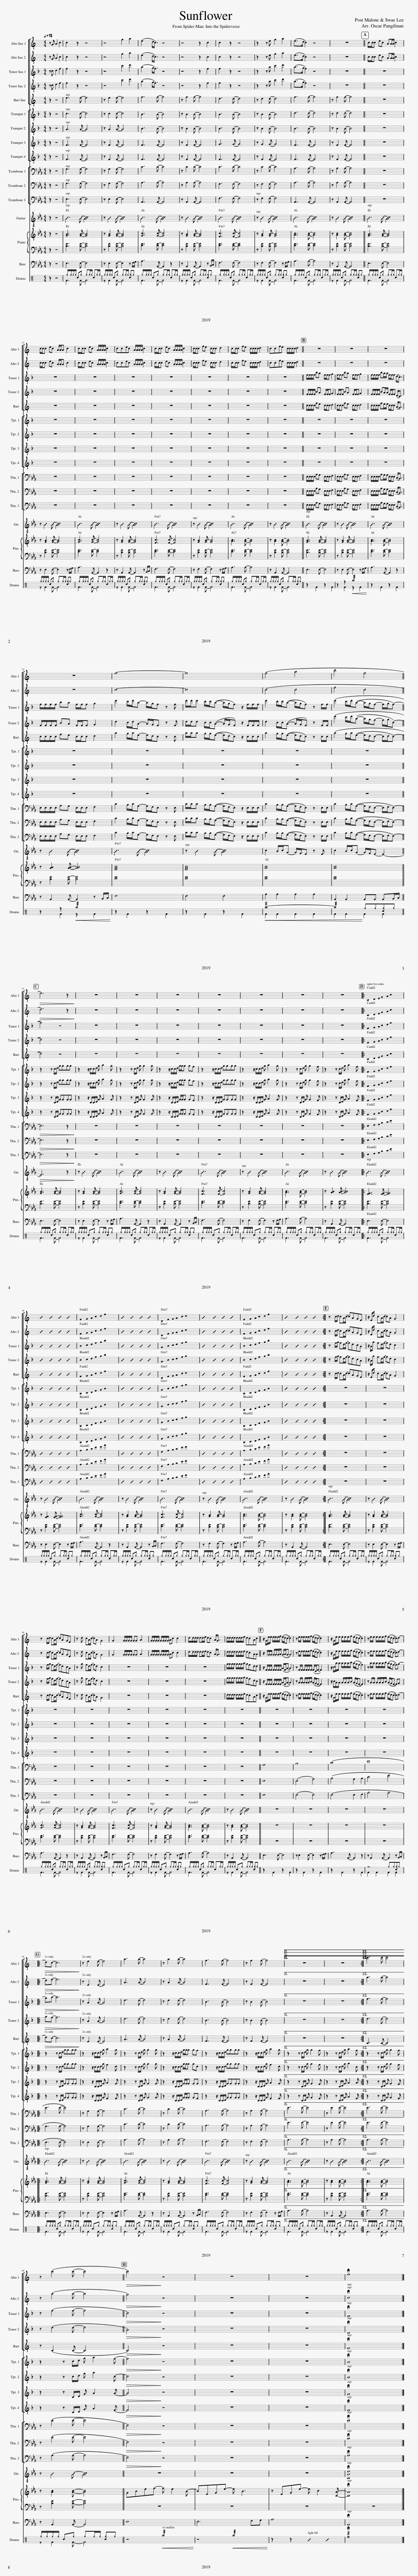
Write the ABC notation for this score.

X:1
%%score 1 2 3 4 [ 5 6 7 8 9 ] [ 10 11 12 13 ] [ 14 15 16 ] 17 { 18 | 19 } 20 21 ( 22 23 ) 24
L:1/8
Q:1/4=92
M:4/4
I:linebreak $
K:Eb
U:s=!stemless!
V:1 treble
V:2 treble
V:3 treble transpose=-2
V:4 treble transpose=-2
V:5 treble transpose=-9
V:6 treble transpose=-9
V:7 treble transpose=-14
V:8 treble transpose=-14
V:9 treble transpose=-21
V:10 treble transpose=-2
V:11 treble transpose=-2
V:12 treble transpose=-2
V:13 treble transpose=-2
V:14 bass
V:15 bass
V:16 bass
V:17 treble-8
V:18 treble
V:19 bass
V:20 treble
V:21 bass transpose=-12
V:22 perc
K:none
V:23 perc
K:none
V:24 treble
V:1
 z B c2 e2 | e2 z2 z4 | z4 b2 c'2 | (g2 f/ e3/2) z4 | z4 z2 e2 | %5
 e2 z2 z4 | z2 z g b2 c'2 | (g3/2 f/ e2) z4 | z8 || e/ e/ e g e c c/ c/ e2 |$ %10
 e/ e/ e g e c/ c/ c e2 | e/ e/ e g e c/ c/ c/ c/ e2 | e e g e c/ c/ c/ c/ e2 | e/ e/ e g e c/ c/ c/ c/ e2 | e/ e/ e a g e/ e/ e f2 | %15
 e/ e/ e a g e/ e/ e/ e/ f2 | e e a g e/ e/ e/ e/ z2 || z8 | z8 | z8 |$ %20
 z8 | A8- | A8 | (A4 c4 | e4 A4 ||$ %25
!>(! G6) z2!>)! | z8 | z8 | z8 | z8 | %30
 z8 | z8 | z8 |: sE sF sG sB sc se x2 |$ sC2 sC2 sC2 sC2 | %35
 sA sB sc se sf sa x2 | sC2 sC2 sC2 sC2 | sF sA sB sc se sf x2 | sC2 sC2 sC2 sC2 | sA sB sc se sf sa x2 | %40
 sC2 sC2 sC2 sC2 :| z e/ f/ e c/ e/- e c B G | z/ G/ f e c/ e/- e c B2 |$ z e/ f/ e c/ e/- e c B G | z f e c/ e/- e c B2 | %45
 B2 B/ B/ B/ B/ B B c2 | B/ B/ B/ B/ B/ B/ B/ B/ c e e2 | f/ f/ f/ f/ f f/ g/ f e c/ B3/2 | f/ f/ f/ f/ f/ f/ f/ g/ f e c e || z/ B/ g/ g/ g/ g/ g/ a/ (g/ f/ e- e2) | %50
 z g/ g/ g/ g/ g/ a/ (g/ f/ e- e2) | z/ B/ g/ g/ g/ g/ g/ a/ (g/ f/ e- e2) | z g/ g/ g/ g/ g/ a/ (g/ f/ e- e) f- |:$ f e- e4 z2 | z G2 G- G4 | %55
 c3 c- c4 | z c2 c- c4 | A3 A- A4 | z A2 A- A4 |1 z8 | %60
 z8 :|2 e3 e- e4 ||$ z (e2 e- e4 ||!>(! e4)!>)! z4 | z8 | %65
 z8 | !fermata!A8 |] %67
V:2
 z B c2 e2 | e2 z2 z4 | z4 b2 c'2 | (g2 f/ e3/2) z4 | z4 z2 e2 | %5
 e2 z2 z4 | z2 z g b2 c'2 | (g3/2 f/ e2) z4 | z8 || e/ e/ e g e c c/ c/ e2 |$ %10
 e/ e/ e g e c/ c/ c e2 | e/ e/ e g e c/ c/ c/ c/ e2 | e e g e c/ c/ c/ c/ e2 | e/ e/ e g e c/ c/ c/ c/ e2 | e/ e/ e a g e/ e/ e f2 | %15
 e/ e/ e a g e/ e/ e/ e/ f2 | e e a g e/ e/ e/ e/ z2 || z8 | z8 | z8 |$ %20
 z8 | E8- | E8 | (E4 E4 | A4 E4 ||$ %25
!>(! E6) z2!>)! | z8 | z8 | z8 | z8 | %30
 z8 | z8 | z8 |: sE sF sG sB sc se x2 |$ sC2 sC2 sC2 sC2 | %35
 sA sB sc se sf sa x2 | sC2 sC2 sC2 sC2 | sF sA sB sc se sf x2 | sC2 sC2 sC2 sC2 | sA sB sc se sf sa x2 | %40
 sC2 sC2 sC2 sC2 :| z e/ f/ e c/ e/- e c B G | z/ G/ f e c/ e/- e c B2 |$ z e/ f/ e c/ e/- e c B G | z f e c/ e/- e c B2 | %45
 B2 B/ B/ B/ B/ B B c2 | B/ B/ B/ B/ B/ B/ B/ B/ c e e2 | f/ f/ f/ f/ f f/ g/ f e c/ B3/2 | f/ f/ f/ f/ f/ f/ f/ g/ f e c e || z/ B/ g/ g/ g/ g/ g/ a/ (g/ f/ e- e2) | %50
 z g/ g/ g/ g/ g/ a/ (g/ f/ e- e2) | z/ B/ g/ g/ g/ g/ g/ a/ (g/ f/ e- e2) | z g/ g/ g/ g/ g/ a/ (g/ f/ e- e) f- |:$ f e- e4 z2 | z G2 G- G4 | %55
 c3 c- c4 | z c2 c- c4 | A3 A- A4 | z A2 A- A4 |1 z8 | %60
 z8 :|2 e3 e- e4 ||$ z (e2 e- e4 ||!>(! e4)!>)! z4 | z8 | %65
 z8 | !fermata!A8 |] %67
V:3
[K:F] z2 z4 | F3 F- F4 | z F2 F- F4 | F3 F- F4 | z F2 F- F4 | %5
 F3 F- F4 | z F2 F- F4 | F3 F- F4 | z F2 F- F4 || A3 A- A4 |$ %10
 z A2 A- A4 | B3 B- B4 | z B2 B- B4 | B3 B- B4 | z B2 B- B4 | %15
 F3 F- F4 | z F2 F- F4 || A3 A- A4 | z A2 A- A4 | B3 B- B4 |$ %20
 z B2 B- B4 | B8- | B8 | (B4 d4 | f4 B4 ||$ %25
!>(! A6) z2!>)! | z8 | z8 | z8 | z8 | %30
 z8 | z8 | z8 |: sF sG sA sc sd sf x2 |$ sD2 sD2 sD2 sD2 | %35
 sB sc sd sf sg sb x2 | sD2 sD2 sD2 sD2 | sG sB sc sd sf sg x2 | sD2 sD2 sD2 sD2 | sB sc sd sf sg sb x2 | %40
 sD2 sD2 sD2 sD2 :| z8 | z8 |$ z8 | z8 | %45
 z8 | z8 | z8 | z8 || F,8 | %50
 (F,4 A,4) | (B,4 A,2 B,2 | D4 F4 |:$!>(! A6) z2!>)! | z A2 A- A4 | %55
 d3 d- d4 | z d2 d- d4 | B3 B- B4 | z B2 B- B4 |1 z8 | %60
 z8 :|2 f3 f- f4 ||$ z (f2 f- f4 ||!>(! f4)!>)! z4 | z8 | %65
 z8 | !fermata!B8 |] %67
V:4
[K:F] z2 z4 | F3 F- F4 | z F2 F- F4 | F3 F- F4 | z F2 F- F4 | %5
 F3 F- F4 | z F2 F- F4 | F3 F- F4 | z F2 F- F4 || F3 F- F4 |$ %10
 z F2 F- F4 | F3 F- F4 | z F2 F- F4 | F3 F- F4 | z F2 F- F4 | %15
 D3 D- D4 | z D2 D- D4 || F3 F- F4 | z F2 F- F4 | F3 F- F4 |$ %20
 z F2 F- F4 | F8- | F8 | (F4 F4 | B4 F4 ||$ %25
!>(! F6) z2!>)! | z8 | z8 | z8 | z8 | %30
 z8 | z8 | z8 |: sF sG sA sc sd sf x2 |$ sD2 sD2 sD2 sD2 | %35
 sB sc sd sf sg sb x2 | sD2 sD2 sD2 sD2 | sG sB sc sd sf sg x2 | sD2 sD2 sD2 sD2 | sB sc sd sf sg sb x2 | %40
 sD2 sD2 sD2 sD2 :| z8 | z8 |$ z8 | z8 | %45
 z8 | z8 | z8 | z8 || F,8 | %50
 (F,4 F,4) | (F,4 F,2 G,2 | B,4 B,4 |:$!>(! F6) z2!>)! | z A2 A- A4 | %55
 d3 d- d4 | z d2 d- d4 | B3 B- B4 | z B2 B- B4 |1 z8 | %60
 z8 :|2 d3 d- d4 ||$ z (f2 f- f4 ||!>(! c4)!>)! z4 | z8 | %65
 z8 | !fermata!G8 |] %67
V:5
[K:C] z G A2 c2 | c2 z2 z4 | z4 g2 a2 | (e2 d<c) z4 | z4 z2 c2 | %5
 c2 z2 z4 | z2 z e g2 a2 | (e>d c2) z4 | z8 || c/c/c ec AA/A/ c2 |$ %10
 c/c/c ec A/A/A c2 | c/c/c ec A/A/A/A/ c2 | ccec A/A/A/A/ c2 | c/c/c ec A/A/A/A/ c2 | c/c/c fe c/c/c d2 | %15
 c/c/c fe c/c/c/c/ d2 | ccfe c/c/c/c/ d2 || z8 | z8 | z8 |$ %20
 z8 | f8- | f8 | (f4 a4 | c'4 f4 ||$ %25
!>(! e6) z2!>)! | z8 | z8 | z8 | z8 | %30
 z8 | z8 | z8 |: sC sD sE sG sA sc x2 |$ sA2 sA2 sA2 sA2 | %35
 sF sG sA sc sd sf x2 | sA2 sA2 sA2 sA2 | sD sF sG sA sc sd x2 | sA2 sA2 sA2 sA2 | sF sG sA sc sd sf x2 | %40
 sA2 sA2 sA2 sA2 :| z c/d/ cA/c/- cAGE | z/ E/d cA/c/- cA G2 |$ z c/d/ cA/c/- cAGE | z d cA/c/- cA G2 | %45
 G2 G/G/G/G/ GG A2 | G/G/G/G/ G/G/G/G/ Ac c2 | d/d/d/d/ dd/e/ dc A<G | d/d/d/d/ d/d/d/e/ dcAc || z/ G/e/e/ e/e/e/f/ (e/d/c- c2) | %50
 z e/e/ e/e/e/f/ (e/d/c- c2) | z/ G/e/e/ e/e/e/f/ (e/d/c- c2) | z e/e/ e/e/e/f/ (e/d/c- c)d- |:$!>(! dc- c6!>)! | z e2 e- e4 | %55
 a3 a- a4 | z a2 a- a4 | f3 f- f4 | z f2 f- f4 |1 z8 | %60
 z8 :|2 c'3 c'- c'4 ||$ z (c'2 c'- c'4 ||!>(! c'4)!>)! z4 | z8 | %65
 z8 | !fermata!f8 |] %67
V:6
[K:C] z G A2 c2 | c2 z2 z4 | z4 g2 a2 | (e2 d<c) z4 | z4 z2 c2 | %5
 c2 z2 z4 | z2 z e g2 a2 | (e>d c2) z4 | z8 || c/c/c ec AA/A/ c2 |$ %10
 c/c/c ec A/A/A c2 | c/c/c ec A/A/A/A/ c2 | ccec A/A/A/A/ c2 | c/c/c ec A/A/A/A/ c2 | c/c/c fe c/c/c d2 | %15
 c/c/c fe c/c/c/c/ d2 | ccfe c/c/c/c/ d2 || z8 | z8 | z8 |$ %20
 z8 | c8- | c8 | (c4 c4 | f4 c4 ||$ %25
!>(! d6) z2!>)! | z8 | z8 | z8 | z8 | %30
 z8 | z8 | z8 |: sC sD sE sG sA sc x2 |$ sA,2 sA,2 sA,2 sA,2 | %35
 sF sG sA sc sd sf x2 | sA,2 sA,2 sA,2 sA,2 | sD sF sG sA sc sd x2 | sA,2 sA,2 sA,2 sA,2 | sF sG sA sc sd sf x2 | %40
 sA,2 sA,2 sA,2 sA,2 :| z c/d/ cA/c/- cAGE | z/ E/d cA/c/- cA G2 |$ z c/d/ cA/c/- cAGE | z d cA/c/- cA G2 | %45
 G2 G/G/G/G/ GG A2 | G/G/G/G/ G/G/G/G/ Ac c2 | d/d/d/d/ dd/e/ dc A<G | d/d/d/d/ d/d/d/e/ dcAA ||z/x/G/G/ G/G/G/A/ (G/A/G- G2) | %50
 z e/e/ e/e/e/f/ (e/d/c- c2) | z/ G/e/e/ e/e/e/f/ (e/d/c- c2) | z e/e/ e/e/e/f/ (e/d/c- c)d- |:$!>(! de- e6!>)! | z E2 E- E4 | %55
 A3 A- A4 | z A2 A- A4 | F3 F- F4 | z F2 F- F4 |1 z8 | %60
 z8 :|2 a3 a- a4 ||$ z (a2 a- a4 ||!>(! g4)!>)! z4 | z8 | %65
 z8 | !fermata!c8 |] %67
V:7
[K:F] z c d2 f2 | f2 z2 z4 | z4 c'2 d'2 | (a2 g<f) z4 | z4 z2 f2 | %5
 f2 z2 z4 | z2 z a c'2 d'2 | (a>g f2) z4 | z8 || z8 |$ %10
 z8 | z8 | z8 | z8 | z8 | %15
 z8 | z8 || f/f/f/f/ ba f/f/f g2 | f/f/f ba f/f/f g2 | f/f/f/f/ ba/a/ f/f/f (d<c) |$ %20
 f/f/f/f/ ba f/f/f g2 | d'2 c'/d'/a- a/g/f z f | d'/d'/d' c'/c'/(a- a/g/f) z/ f/f/f/ | d'2 c'/c'/(a- a/g/f) z f/f/ | (d'2 c'/d'/(a- a/g/f- f/g/f-) ||$ %25
 f4) z4 | z8 | z8 | z8 | z8 | %30
 z8 | z8 | z8 |: sF sG sA sc sd sf x2 |$ sD2 sD2 sD2 sD2 | %35
 sB sc sd sf sg sb x2 | sD2 sD2 sD2 sD2 | sG sB sc sd sf sg x2 | sD2 sD2 sD2 sD2 | sB sc sd sf sg sb x2 | %40
 sD2 sD2 sD2 sD2 :| z f/g/ fd/f/- fdcA | z/ A/g fd/f/- fd c2 |$ z f/g/ fd/f/- fdcA | z g fd/f/- fd c2 | %45
 z8 | z8 | z8 | g/g/g/g/ g/g/g/a/ gfdd || z/ F/F/F/ F/F/F/F/ (A/F/A- A2) | %50
 z F/F/ F/F/F/F/ (F/D/F- F2) | z/ c/a/a/ a/a/a/b/ (a/g/f- f2) | z a/a/ a/a/a/b/ (a/g/f- f)g- |:$!>(! ga- a6!>)! | z A2 A- A4 | %55
 d3 d- d4 | z d2 d- d4 | B3 B- B4 | z B2 B- B4 |1 z8 | %60
 z8 :|2 f3 f- f4 ||$ z (f2 f- f4 ||!>(! c4)!>)! z4 | z8 | %65
 z8 | !fermata!F8 |] %67
V:8
[K:F] z c d2 f2 | f2 z2 z4 | z4 c'2 d'2 | (a2 g<f) z4 | z4 z2 f2 | %5
 f2 z2 z4 | z2 z a c'2 d'2 | (a>g f2) z4 | z8 || z8 |$ %10
 z8 | z8 | z8 | z8 | z8 | %15
 z8 | z8 || F/F/F/F/ BA F/F/F G2 | F/F/F BA F/F/F G2 | F/F/F/F/ BA/A/ F/F/F (D<C) |$ %20
 F/F/F/F/ BA F/F/F G2 | d2 c/d/A- A/G/F z F | d/d/d c/c/(A- A/G/F) z/ F/F/F/ | d2 c/c/(A- A/G/F) z F/F/ | (d'2 c'/d'/(a- a/g/f- f/g/c-) ||$ %25
 c4) z4 | z8 | z8 | z8 | z8 | %30
 z8 | z8 | z8 |: sF sG sA sc sd sf x2 |$ sD2 sD2 sD2 sD2 | %35
 sB sc sd sf sg sb x2 | sD2 sD2 sD2 sD2 | sG sB sc sd sf sg x2 | sD2 sD2 sD2 sD2 | sB sc sd sf sg sb x2 | %40
 sD2 sD2 sD2 sD2 :| z f/g/ fd/f/- fdcA | z/ A/g fd/f/- fd c2 |$ z f/g/ fd/f/- fdcA | z g fd/f/- fd c2 | %45
 z8 | z8 | z8 | g/g/g/g/ g/g/g/a/ gfdc || z/ F/F/F/ F/F/F/F/ (A/F/A- A2) | %50
 z A/A/ A/A/A/B/ (A/G/F- F2) | z/ c/A/A/ A/A/A/B/ (A/G/F- F2) | z A/A/ A/A/A/B/ (A/G/F- F)G |:$!>(! gf- f6!>)! | z A2 A- A4 | %55
 d3 d- d4 | z d2 d- d4 | B3 B- B4 | z B2 B- B4 |1 z8 | %60
 z8 :|2 d3 d- d4 ||$ z (d2 d- d4 ||!>(! A4)!>)! z4 | z8 | %65
 z8 | !fermata!D8 |] %67
V:9
[K:C] z2 z4 | e3 e- e4 | z e2 e- e4 | f3 f- f4 | z f2 f- f4 | %5
 d3 d- d4 | z d2 d- d4 | f3 f- f4 | z f2 f- f4 || z8 |$ %10
 z8 | z8 | z8 | z8 | z8 | %15
 z8 | z8 || c/c/c/c/ fe c/c/c d2 | c/c/c fe c/c/c d2 | c/c/c/c/ fe/e/ c/c/c (A<G) |$ %20
 c/c/c/c/ fe c/c/c d2 | a2 g/a/e- e/d/c z c | a/a/a g/g/(e- e/d/c) z/ c/c/c/ | a2 g/g/(e- e/d/c) z c/c/ | (a2 g/a/(e- e/d/c- c/d/c-) ||$ %25
 c4) z4 | z8 | z8 | z8 | z8 | %30
 z8 | z8 | z8 |: sC sD sE sG sA sc x2 |$ sA,2 sA,2 sA,2 sA,2 | %35
 sF sG sA sc sd sf x2 | sA,2 sA,2 sA,2 sA,2 | sD sF sG sA sc sd x2 | sA,2 sA,2 sA,2 sA,2 | sF sG sA sc sd sf x2 | %40
 sA,2 sA,2 sA,2 sA,2 :| z c/d/ cA/c/- cAGE | z/ E/d cA/c/- cA G2 |$ z c/d/ cA/c/- cAGE | z d cA/c/- cA G2 | %45
 z8 | z8 | z8 | d/d/d/d/ d/d/d/e/ dcAc || z/ G/e/e/ e/e/e/f/ (e/d/c- c2) | %50
 z e/e/ e/e/e/f/ (e/d/c- c2) | z/ G/e/e/ e/e/e/f/ (e/d/c- c2) | z e/e/ e/e/e/f/ (e/d/c- c)d- |:$!>(! dc- c6!>)! | z E2 E- E4 | %55
 A3 A- A4 | z A2 A- A4 | F3 F- F4 | z F2 F- F4 |1 z8 | %60
 z8 :|2 C3 C- C4 ||$ z (C2 C- C4 ||!>(! C4)!>)! z4 | z8 | %65
 z8 | !fermata!F8 |] %67
V:10
[K:F] z2 z4 | c3 c- c4 | z c2 c- c4 | B3 B- B4 | z B2 B- B4 | %5
 B3 B- B4 | z B2 B- B4 | d3 d- d4 | z d2 d- d4 || z8 |$ %10
 z8 | z8 | z8 | z8 | z8 | %15
 z8 | z8 || z8 | z8 | z8 |$ %20
 z8 | z8 | z8 | z8 | z8 ||$ %25
 z2 z c/d/ gggg | z2 z/ c/c/d/ g a2 g | z2 z c/d/ g g2 g | z2 z/ c/c/d/ g/g/g gf | z2 z/ c/c/d/ gggg | %30
 z2 z/ c/c/d/ g a2 g | z2 z c/d/ g g2 f | z2 z c/d/ g a2 f |: sF sG sA sc sd sf x2 |$ sD2 sD2 sD2 sD2 | %35
 sB, sC sD sF sG sB x2 | sD2 sD2 sD2 sD2 | sG sB sc sd sf sg x2 | sD2 sD2 sD2 sD2 | sB, sC sD sF sG sB x2 | %40
 sD2 sD2 sD2 sD2 :| z8 | z8 |$ z8 | z8 | %45
 z8 | z8 | z8 | z8 || z8 | %50
 z8 | z8 | z8 |:$ z2 z c/d/ gggg | z2 z/ c/c/d/ g a2 g | %55
 z2 z c/d/ g g2 g | z2 z/ c/c/d/ g/g/g gf | z2 z/ c/c/d/ gggg | z2 z/ c/c/d/ g a2 g |1 z2 z c/d/ g g2 f | %60
 z2 z c/d/ g a2 f :|2 z2 z c/d/ g g2 f ||$ z2 z c/d/ g a2 f- ||!>(! f4!>)! z4 | z8 | %65
 z8 | !fermata!B8 |] %67
V:11
[K:F] z2 z4 | A3 A- A4 | z A2 A- A4 | B3 B- B4 | z B2 B- B4 | %5
 B3 B- B4 | z B2 B- B4 | B3 B- B4 | z B2 B- B4 || z8 |$ %10
 z8 | z8 | z8 | z8 | z8 | %15
 z8 | z8 || z8 | z8 | z8 |$ %20
 z8 | z8 | z8 | z8 | z8 ||$ %25
 z2 z c/d/ gggg | z2 z/ c/c/d/ g a2 g | z2 z c/d/ g g2 g | z2 z/ c/c/d/ g/g/g gf | z2 z/ c/c/d/ gggg | %30
 z2 z/ c/c/d/ g a2 g | z2 z c/d/ g g2 f | z2 z c/d/ g a2 f |: sF sG sA sc sd sf x2 |$ sD2 sD2 sD2 sD2 | %35
 sB, sC sD sF sG sB x2 | sD2 sD2 sD2 sD2 | sG sB sc sd sf sg x2 | sD2 sD2 sD2 sD2 | sB, sC sD sF sG sB x2 | %40
 sD2 sD2 sD2 sD2 :| z8 | z8 |$ z8 | z8 | %45
 z8 | z8 | z8 | z8 || z8 | %50
 z8 | z8 | z8 |:$ z2 z c/d/ gggg | z2 z/ c/c/d/ g f2 d | %55
 z2 z c/d/ g g2 g | z2 z/ c/c/d/ g/g/g gd | z2 z/ c/c/d/ gggg | z2 z/ c/c/d/ g f2 d |1 z2 z c/d/ g g2 f | %60
 z2 z c/d/ g a2 c :|2 z2 z c/d/ g g2 f ||$ z2 z c/d/ g a2 c- ||!>(! c4!>)! z4 | z8 | %65
 z8 | !fermata!B8 |] %67
V:12
[K:F] z2 z4 | F3 F- F4 | z F2 F- F4 | F3 F- F4 | z F2 F- F4 | %5
 G3 G- G4 | z G2 G- G4 | F3 F- F4 | z F2 F- F4 || z8 |$ %10
 z8 | z8 | z8 | z8 | z8 | %15
 z8 | z8 || z8 | z8 | z8 |$ %20
 z8 | z8 | z8 | z8 | z8 ||$ %25
 z2 z C/D/ GGGG | z2 z/ C/C/D/ G A2 G | z2 z C/D/ G G2 G | z2 z/ C/C/D/ G/G/G GF | z2 z/ C/C/D/ GGGG | %30
 z2 z/ C/C/D/ G A2 G | z2 z C/D/ G G2 F | z2 z C/D/ G A2 F |: sF sG sA sc sd sf x2 |$ sD2 sD2 sD2 sD2 | %35
 sB, sC sD sF sG sB x2 | sD2 sD2 sD2 sD2 | sG sB sc sd sf sg x2 | sD2 sD2 sD2 sD2 | sB, sC sD sF sG sB x2 | %40
 sD2 sD2 sD2 sD2 :| z8 | z8 |$ z8 | z8 | %45
 z8 | z8 | z8 | z8 || z8 | %50
 z8 | z8 | z8 |:$ z2 z C/D/ GGGG | z2 z/ C/C/D/ G A2 G | %55
 z2 z C/D/ G G2 G | z2 z/ C/C/D/ G/G/G GG | z2 z/ C/C/D/ GGGG | z2 z/ C/C/D/ G A2 G |1 z2 z C/D/ G G2 F | %60
 z2 z C/D/ G A2 A :|2 z2 z C/D/ G G2 F ||$ z2 z C/D/ G A2 A- ||!>(! A4!>)! z4 | z8 | %65
 z8 | !fermata!G8 |] %67
V:13
[K:F] z2 z4 | F3 F- F4 | z F2 F- F4 | F3 F- F4 | z F2 F- F4 | %5
 F3 F- F4 | z F2 F- F4 | F3 F- F4 | z F2 F- F4 || z8 |$ %10
 z8 | z8 | z8 | z8 | z8 | %15
 z8 | z8 || z8 | z8 | z8 |$ %20
 z8 | z8 | z8 | z8 | z8 ||$ %25
 z2 z C/D/ GGGG | z2 z/ C/C/D/ G A2 G | z2 z C/D/ G G2 G | z2 z/ C/C/D/ G/G/G GF | z2 z/ C/C/D/ GGGG | %30
 z2 z/ C/C/D/ G A2 G | z2 z C/D/ G G2 F | z2 z C/D/ G A2 F |: sF sG sA sc sd sf x2 |$ sD2 sD2 sD2 sD2 | %35
 sB, sC sD sF sG sB x2 | sD2 sD2 sD2 sD2 | sG sB sc sd sf sg x2 | sD2 sD2 sD2 sD2 | sB, sC sD sF sG sB x2 | %40
 sD2 sD2 sD2 sD2 :| z8 | z8 |$ z8 | z8 | %45
 z8 | z8 | z8 | z8 || z8 | %50
 z8 | z8 | z8 |:$ z2 z C/D/ GGGG | z2 z/ C/C/D/ G F2 F | %55
 z2 z C/D/ G G2 G | z2 z/ C/C/D/ G/G/G GF | z2 z/ C/C/D/ GGGG | z2 z/ C/C/D/ G F2 F |1 z2 z C/D/ G G2 F | %60
 z2 z C/D/ G A2 F :|2 z2 z C/D/ G G2 F ||$ z2 z C/D/ G A2 F- ||!>(! F4!>)! z4 | z8 | %65
 z8 | !fermata!F8 |] %67
V:14
 z2 z4 | G,3 G,- G,4 | z G,2 G,- G,4 | C3 C- C4 | z C2 C- C4 | %5
 C3 C- C4 | z C2 C- C4 | A,3 A,- A,4 | z A,2 A,- A,4 || z8 |$ %10
 z8 | z8 | z8 | z8 | z8 | %15
 z8 | z8 || E,/E,/E,/E,/ A,G, E,/E,/E, F,2 | E,/E,/E, A,G, E,/E,/E, F,2 | E,/E,/E,/E,/ A,G,/G,/ E,/E,/E, (C,<B,,) |$ %20
 E,/E,/E,/E,/ A,G, E,/E,/E, F,2 | C2 B,/C/G,- G,/F,/E, z E, | C/C/C B,/B,/(G,- G,/F,/E,) z/ E,/E,/E,/ | C2 B,/B,/(G,- G,/F,/E,) z E,/E,/ | C2 B,/C/(G,- G,/F,/E,- E,/F,/E,-) ||$ %25
!>(! E,6 z2!>)! | z8 | z8 | z8 | z8 | %30
 z8 | z8 | z8 |: sE, sF, sG, sB, sC sE x2 |$ sC,2 sC,2 sC,2 sC,2 | %35
 sA, sB, sC sE sF sA x2 | sC,2 sC,2 sC,2 sC,2 | sF, sA, sB, sC sE sF x2 | sC,2 sC,2 sC,2 sC,2 | sA, sB, sC sE sF sA x2 | %40
 sC,2 sC,2 sC,2 sC,2 :| z8 | z8 |$ z8 | z8 | %45
 z8 | z8 | z8 | z8 || G,8 | %50
 B,8 | (C8 | E8 |:$ E3 E- E4) | z G,2 G,- G,4 | %55
 C3 C- C4 | z C2 C- C4 | A,3 A,- A,4 | z A,2 A,- A,4 |1 E3 E- E4 | %60
 z E2 E- E4 :|2 E3 E- E4 ||$ z (E2 E- E4 ||!>(! E,4)!>)! z4 | z8 | %65
 z8 | !fermata!E8 |] %67
V:15
 z2 z4 | G,3 G,- G,4 | z G,2 G,- G,4 | A,3 A,- A,4 | z A,2 A,- A,4 | %5
 F,3 F,- F,4 | z F,2 F,- F,4 | A,3 A,- A,4 | z A,2 A,- A,4 || z8 |$ %10
 z8 | z8 | z8 | z8 | z8 | %15
 z8 | z8 || E,/E,/E,/E,/ A,G, E,/E,/E, F,2 | E,/E,/E, A,G, E,/E,/E, F,2 | E,/E,/E,/E,/ A,G,/G,/ E,/E,/E, (C,<B,,) |$ %20
 E,/E,/E,/E,/ A,G, E,/E,/E, F,2 | C2 B,/C/G,- G,/F,/E, z E, | C/C/C B,/B,/(G,- G,/F,/E,) z/ E,/E,/E,/ | C2 B,/B,/(G,- G,/F,/E,) z E,/E,/ | C2 B,/C/(G,- G,/F,/E,- E,/F,/E,-) ||$ %25
!>(! E,6 z2!>)! | z8 | z8 | z8 | z8 | %30
 z8 | z8 | z8 |: sE, sF, sG, sB, sC sE x2 |$ sC,2 sC,2 sC,2 sC,2 | %35
 sA, sB, sC sE sF sA x2 | sC,2 sC,2 sC,2 sC,2 | sF, sA, sB, sC sE sF x2 | sC,2 sC,2 sC,2 sC,2 | sA, sB, sC sE sF sA x2 | %40
 sC,2 sC,2 sC,2 sC,2 :| z8 | z8 |$ z8 | z8 | %45
 z8 | z8 | z8 | z8 || E,8 | %50
 (E,4 G,4) | (A,4 G,2 A,2 | C4 E4 |:$ G,3 G,- G,4) | z G,2 G,- G,4 | %55
 C3 C- C4 | z C2 C- C4 | A,3 A,- A,4 | z A,2 A,- A,4 |1 E3 E- E4 | %60
 z E2 E- E4 :|2 E3 E- E4 ||$ z (E2 E- E4 ||!>(! E,4)!>)! z4 | z8 | %65
 z8 | !fermata!C8 |] %67
V:16
 z2 z4 | E,3 E,- E,4 | z E,2 E,- E,4 | A,,3 A,,- A,,4 | z A,,2 A,,- A,,4 | %5
 F,3 F,- F,4 | z F,2 F,- F,4 | A,,3 A,,- A,,4 | z A,,2 A,,- A,,4 || z8 |$ %10
 z8 | z8 | z8 | z8 | z8 | %15
 z8 | z8 || E,/E,/E,/E,/ A,G, E,/E,/E, F,2 | E,/E,/E, A,G, E,/E,/E, F,2 | E,/E,/E,/E,/ A,G,/G,/ E,/E,/E, (C,<B,,) |$ %20
 E,/E,/E,/E,/ A,G, E,/E,/E, F,2 | C2 B,/C/G,- G,/F,/E, z E, | C/C/C B,/B,/(G,- G,/F,/E,) z/ E,/E,/E,/ | C2 B,/B,/(G,- G,/F,/E,) z E,/E,/ | C2 B,/C/(G,- G,/F,/E,- E,/F,/E,-) ||$ %25
!>(! E,6 z2!>)! | z8 | z8 | z8 | z8 | %30
 z8 | z8 | z8 |: sE, sF, sG, sB, sC sE x2 |$ sC,2 sC,2 sC,2 sC,2 | %35
 sA, sB, sC sE sF sA x2 | sC,2 sC,2 sC,2 sC,2 | sF, sA, sB, sC sE sF x2 | sC,2 sC,2 sC,2 sC,2 | sA, sB, sC sE sF sA x2 | %40
 sC,2 sC,2 sC,2 sC,2 :| z8 | z8 |$ z8 | z8 | %45
 z8 | z8 | z8 | z8 || E,8 | %50
 (E,4 E,4) | (E,4 E,2 F,2 | A,4 A,4 |:$ E,3 E,- E,4) | z E,2 E,- E,4 | %55
 A,3 A,- A,4 | z A,2 A,- A,4 | F,3 F,- F,4 | z F,2 F,- F,4 |1 A,3 A,- A,4 | %60
 z A,2 A,- A,4 :|2 A,3 A,- A,4 ||$ z (A,2 A,- A,4 ||!>(! E,4)!>)! z4 | z8 | %65
 z8 | !fermata!A,8 |] %67
V:17
 z2 z4 | c3 c- c4 | z c2 c- c4 | F3 F- F4 | z F2 F- F4 | %5
 d3 d- d4 | z d2 d- d4 | F3 F- F4 | z F2 F- F4 || c3 c- c4 |$ %10
 z c2 c- c4 | F3 F- F4 | z F2 F- F4 | d3 d- d4 | z d2 d- d4 | %15
 F3 F- F4 | z F2 F- F4 || c3 c- c4 | z c2 c- c4 | F3 F- F4 |$ %20
 z F2 F- F4 | d3 d- d4 | z d2 d- d4 | c2 B/c/G- G/F/E z E | c2 B/c/G- G/F/E- E2- ||$ %25
!>(! E6 z2!>)! | z c2 c- c4 | F3 F- F4 | z F2 F- F4 | d3 d- d4 | %30
 z d2 d- d4 | F3 F- F4 | z F2 F- F4 |: c3 c- c4 |$ z c2 c- c4 | %35
 F3 F- F4 | z F2 F- F4 | d3 d- d4 | z d2 d- d4 | F3 F- F4 | %40
 z F2 F- F4 :| c3 c- c4 | z c2 c- c4 |$ F3 F- F4 | z F2 F- F4 | %45
 d3 d- d4 | z d2 d- d4 | F3 F- F4 | z F2 F- F4 || z8 | %50
 z8 | z8 | z8 |:$ c3 c- c4 | z c2 c- c4 | %55
 F3 F- F4 | z F2 F- F4 | d3 d- d4 | z d2 d- d4 |1 F3 F- F4 | %60
 z F2 F- F4 :|2 F3 F- F4 ||$ z F2 F- F4 || z8 | z8 | %65
 z8 | !fermata![CAe]8 |] %67
V:18
 z2 z4 | [GB]3 [GB]- [GB]4 | z [GB]2 [GB]- [GB]4 | [Gc]3 [Gc]- [Gc]4 | z [GB]2 [GB]- [GB]4 | %5
 [Fc]3 [Fc]- [Fc]4 | z [GB]2 [GB-] [GB]4 | [Ac]3 [Ac]- [Ac]4 | z [Ac]2 [Ac]- [Ac]4 || [GB]3 [GB]- [GB]4 |$ %10
 z [GB]2 [GB]- [GB]4 | [Gc]3 [Gc]- [Gc]4 | z [GB]2 [GB]- [GB]4 | [Fc]3 [Fc]- [Fc]4 | z [GB]2 [GB-] [GB]4 | %15
 [Ac]3 [Ac]- [Ac]4 | z [Ac]2 [Ac]- [Ac]4 || [GB]3 [GB]- [GB]4 | z [GB]2 [GB]- [GB]4 | [Ac]3 [Ac]- [Ac]4 |$ %20
 z [AB]2 [AB]- [AB]4 | [FAc]8 | [FAc]8 | [Ac]8 | [Ac]8 ||$ %25
 [GB]3 [GB]- [GB]4 | z [GB]2 [GB]- [GB]4 | [Gc]3 [Gc]- [Gc]4 | z [GB]2 [GB]- [GB]4 | [Fc]3 [Fc]- [Fc]4 | %30
 z [GB]2 [GB]- [GB]4 | [Ac]3 [Ac]- [Ac]4 | z [AB]2 [AB]- [AB]4 |: [FG]3 [FG]- [FG]4 |$ z [FG]2 [FG]- [FG]4 | %35
 [Gc]3 [Gc]- [Gc]4 | z [GB]2 [GB]- [GB]4 | [Fc]3 [Fc]- [Fc]4 | z [GB]2 [GB-] [GB]4 | [Ac]3 [Ac]- [Ac]4 | %40
 z [Ac]2 [Ac]- [Ac]4 :| [GB]3 [GB]- [GB]4 | z [GB]2 [GB]- [GB]4 |$ [Gc]3 [Gc]- [Gc]4 | z [GB]2 [GB]- [GB]4 | %45
 [Fc]3 [Fc]- [Fc]4 | z [GB]2 [GB]- [GB]4 | [Ac]3 [Ac]- [Ac]4 | z [Ac]2 [Ac]- [Ac]4 || z8 | %50
 z8 | z8 | z8 |:$ [GB]3 [GB]- [GB]4 | z [GB]2 [GB]- [GB]4 | %55
 [Gc]3 [Gc]- [Gc]4 | z [GB]2 [GB]- [GB]4 | [Fc]3 [Fc]- [Fc]4 | z [GB]2 [GB]- [GB]4 |1 [Ac]3 [Ac]- [Ac]4 | %60
 z [Ac]2 [Ac]- [Ac]4 :|2 [Ac]3 [Ac]- [Ac]4 ||$ z [Ac]2 [Ac]- [Ac]4 || GBef- f e2 B- | BEGe- e B3 | %65
 z EGe- e c2 [CA]- | !fermata![CA]8 |] %67
V:19
 z2 z4 | [B,E]3 [B,E]- [B,E]4 | z [B,E]2 [B,E]- [B,E]4 | [CE]3 [CE-] [CE]4 | z [B,E]2 [B,E-] [B,E]4 | %5
 [CE]3 [CE]- [CE]4 | z [B,E]2 [B,E-] [B,E]4 | [CE]3 [CE-] [CE]4 | z [B,E]2 [B,E-] [B,E]4 || [B,E]3 [B,E]- [B,E]4 |$ %10
 z [B,E]2 [B,E]- [B,E]4 | [CE]3 [CE-] [CE]4 | z [B,E]2 [B,E-] [B,E]4 | [CE]3 [CE]- [CE]4 | z [B,E]2 [B,E-] [B,E]4 | %15
 [CE]3 [CE-] [CE]4 | z [B,E]2 [B,E-] [B,E]4 || [B,E]3 [B,E]- [B,E]4 | z [B,E]2 [B,E]- [B,E]4 | [CE]3 [CE-] [CE]4 |$ %20
 z [B,E]2 [B,E-] [B,E]4 | [CE]8 | [CE]8 | [CE]8 | [CE]8 ||$ %25
 [B,E]3 [B,E]- [B,E]4 | z [B,E]2 [B,E]- [B,E]4 | [CE]3 [CE-] [CE]4 | z [B,E]2 [B,E-] [B,E]4 | [CE]3 [CE]- [CE]4 | %30
 z [B,E]2 [B,E]- [B,E]4 | [CE]3 [CE]- [CE]4 | z [B,E]2 [B,E]- [B,E]4 |: [B,E]3 [B,E]- [B,E]4 |$ z [B,E]2 [B,E]- [B,E]4 | %35
 [CE]3 [CE-] [CE]4 | z [B,E]2 [B,E-] [B,E]4 | [CE]3 [CE]- [CE]4 | z [B,E]2 [B,E-] [B,E]4 | [CE]3 [CE-] [CE]4 | %40
 z [B,E]2 [B,E-] [B,E]4 :| [B,E]3 [B,E]- [B,E]4 | z [B,E]2 [B,E]- [B,E]4 |$ [CE]3 [CE-] [CE]4 | z [B,E]2 [B,E-] [B,E]4 | %45
 [CE]3 [CE]- [CE]4 | z [B,E]2 [B,E]- [B,E]4 | [CE]3 [CE]- [CE]4 | z [B,E]2 [B,E]- [B,E]4 || z8 | %50
 z8 | z8 | z8 |:$ [B,E]3 [B,E]- [B,E]4 | z [B,E]2 [B,E]- [B,E]4 | %55
 [CE]3 [CE-] [CE]4 | z [B,E]2 [B,E-] [B,E]4 | [CE]3 [CE]- [CE]4 | z [B,E]2 [B,E]- [B,E]4 |1 [CE]3 [CE]- [CE]4 | %60
 z [B,E]2 [B,E]- [B,E]4 :|2 [CE]3 [CE]- [CE]4 ||$ z [B,E]2 [B,E]- [B,E]4 || z8 | z8 | %65
 z8 | z8 |] %67
V:20
 z2 z4 | [GB]3 [GB]- [GB]4 | z [GB]2 [GB]- [GB]4 | [Gc]3 [Gc]- [Gc]4 | z [GB]2 [GB]- [GB]4 | %5
 [Fc]3 [Fc]- [Fc]4 | z [GB]2 [GB-] [GB]4 | [Gc]3 [Gc]- [Gc]4 | z [GB]2 [GB]- [GB]4 || e/ e/ e g e c c/ c/ e2 |$ %10
 e/ e/ e g e c/ c/ c e2 | e/ e/ e g e c/ c/ c/ c/ e2 | e e g e c/ c/ c/ c/ e2 | e/ e/ e g e c/ c/ c/ c/ e2 | e/ e/ e a g e/ e/ e f2 | %15
 e/ e/ e a g e/ e/ e/ e/ f2 | e e a g e/ e/ e/ e/ f2 || [GB]3 [GB]- [GB]4 | z [GB]2 [GB]- [GB]4 | [Gc]3 [Gc]- [Gc]4 |$ %20
 z [GB]2 [GB]- [GB]4 | z8 | z8 | c'2 b/ b/ (g- g/ f/ e) z e/ e/ | c'2 b/ c'/ (g- g/ f/ e- e/ f/ e-) ||$ %25
 e4 z4 | z [GB]2 [GB]- [GB]4 | [Gc]3 [Gc]- [Gc]4 | z [AB]2 [AB]- [AB]4 | [Fc]3 [Fc]- [Fc]4 | %30
 z [GB]2 [GB]- [GB]4 | [Gc]3 [Gc]- [Gc]4 | z [AB]2 [AB]- [AB]4 |: sE sF sG sB sc se x2 |$ sC2 sC2 sC2 sC2 | %35
 sA sB sc se sf sa x2 | sC2 sC2 sC2 sC2 | sF sA sB sc se sf x2 | sC2 sC2 sC2 sC2 | sA sB sc se sf sa x2 | %40
 sC2 sC2 sC2 sC2 :| z e/ f/ e c/ e/- e c B G | z/ G/ f e c/ e/- e c B2 |$ z e/ f/ e c/ e/- e c B G | z f e c/ e/- e c B2 | %45
 B2 B/ B/ B/ B/ B B c2 | B/ B/ B/ B/ B/ B/ B/ B/ c e e2 | f/ f/ f/ f/ f f/ g/ f e c/ B3/2 | f/ f/ f/ f/ f/ f/ f/ g/ f e c e || z/ B/ g/ g/ g/ g/ g/ a/ (g/ f/ e- e2) | %50
 z g/ g/ g/ g/ g/ a/ (g/ f/ e- e2) | z/ B/ g/ g/ g/ g/ g/ a/ (g/ f/ e- e2) | z g/ g/ g/ g/ g/ a/ (g/ f/ e- e) f- |:$ f e- e6 | z [GB]2 [GB]- [GB]4 | %55
 [Gc]3 [Gc]- [Gc]4 | z [GB]2 [GB]- [GB]4 | [Fc]3 [Fc]- [Fc]4 | z [GB]2 [GB]- [GB]4 |1 [Ac]3 [Ac]- [Ac]4 | %60
 z [Ac]2 [Ac]- [Ac]4 :|2 [Ac]3 [Ac]- [Ac]4 ||$ z [Ac]2 [Ac]- [Ac]4 || G B e f- f e2 B- | B E G e- e B3 | %65
 z E G e- e c2 [Ac]- | !fermata![Ac]8 |] %67
V:21
 z2 z4 | E,3 E,- E,4 | z E,2 E,- E,2 z F,/G,/ | A,3 A,,- A,,2 z2 | z A,,2 A,,- A,,2 z B,,/C,/ | %5
 F,3 F,- F,4 | z F,2 F,- F,2 z F,/G,/ | A,3 A,- A,4 | z A,,2 A,,- A,,4 || E,3 E,- E,4 |$ %10
 z E,2 E,- E,2 z F,/G,/ | A,3 A,,- A,,2 z2 | z A,,2 A,,- A,,2 z B,,/C,/ | F,3 F,- F,4 | z F,2 F,- F,2 z F,/G,/ | %15
 A,3 A,- A,4 | z A,,2 A,,- A,,4 || E,3 E,- E,4 | z E,2 E,- E,2 z F,/G,/ | A,3 A,,- A,,2 z2 |$ %20
 z A,,2 A,,- A,,2 z B,,/C,/ | F,8 | F,4 F,4 | A,2 A,2 A,2 A,2 | A,,2 A,,2 A,,A,, A,,B,,/C,/ ||$ %25
 E,3 E,- E,4 | z E,2 E,- E,2 z F,/G,/ | A,3 A,,- A,,2 z2 | z A,,2 A,,- A,,2 z B,,/C,/ | F,3 F,- F,4 | %30
 z F,2 F,- F,2 z F,/G,/ | A,3 A,- A,4 | z A,,2 A,,- A,,4 |: E,3 E,- E,4 |$ z E,2 E,- E,2 z F,/G,/ | %35
 A,3 A,,- A,,2 z2 | z A,,2 A,,- A,,2 z B,,/C,/ | F,3 F,- F,4 | z F,2 F,- F,2 z F,/G,/ | A,3 A,- A,4 | %40
 z A,,2 A,,- A,,4 :| E,3 E,- E,4 | z E,2 E,- E,2 z F,/G,/ |$ A,3 A,,- A,,2 z2 | z A,,2 A,,- A,,2 z B,,/C,/ | %45
 F,3 F,- F,4 | z F,2 F,- F,2 z F,/G,/ | A,3 A,- A,4 | z A,,2 A,,- A,,4 || E,3 E,- E,4 | %50
 z E,2 E,- E,2 z F,/G,/ | A,3 A,,- A,,2 z2 | z A,,2 A,,- A,,2 z B,,/C,/ |:$ E,3 E,- E,4 | z E,2 E,- E,2 z F,/G,/ | %55
 A,3 A,,- A,,2 z2 | z A,,2 A,,- A,,2 z B,,/C,/ | F,3 F,- F,4 | z F,2 F,- F,2 z F,/G,/ |1 A,3 A,- A,4 | %60
 z A,,2 A,,- A,,4 :|2 A,3 A,- A,4 ||$ z A,,2 A,,- A,,4 || E,8 | E,6 F,G, | %65
 A,8 | !fermata!A,,8 |] %67
V:22
[K:D] z2 z4 | ^g/^g/^g/^g/ =c^g ^g^g/^g/ c^g/^g/ | ^g/^g/^g/^g/ =c^g ^g^g/^g/ [c^g]^g | ^g/^g/^g/^g/ =c^g ^g^g/^g/ c^g/^g/ | ^g/^g/^g/^g/ =c^g ^g^g/^g/ [c^g]^g | %5
 ^g/^g/^g/^g/ =c^g ^g^g/^g/ c^g/^g/ | ^g/^g/^g/^g/ =c^g ^g^g/^g/ [c^g]^g | ^g/^g/^g/^g/ =c^g ^g^g/^g/ c^g/^g/ | ^g/^g/^g/^g/ =c^g ^g^g/^g/ [c^g]^g || ^g/^g/^g/^g/ =c^g ^g^g/^g/ c^g/^g/ |$ %10
 ^g/^g/^g/^g/ =c^g ^g^g/^g/ [c^g]^g | ^g/^g/^g/^g/ =c^g ^g^g/^g/ c^g/^g/ | ^g/^g/^g/^g/ =c^g ^g^g/^g/ [c^g]^g | ^g/^g/^g/^g/ =c^g ^g^g/^g/ c^g/^g/ | ^g/^g/^g/^g/ =c^g ^g^g/^g/ [c^g]^g | %15
 ^g/^g/^g/^g/ =c^g ^g^g/^g/ c^g/^g/ | ^g/^g/^g/^g/ =c^g ^g^g/^g/ [c^g]^g || z2 =F2 z2 F2 | z2 z2!<(! !///!^a4!<)! | z2 =F2 z2 F2 |$ %20
 z2 z2!<(! !///!^a4!<)! | z2 =F2 z2 F2 | z2 =F2 z2 F2 |!<(! !///!^a8- | !///!^a4!<)! ^g^g[=c^g]^g ||$ %25
 ^g/^g/^g/^g/ =c^g ^g^g/^g/ c^g/^g/ | ^g/^g/^g/^g/ =c^g ^g^g/^g/ [c^g]^g | ^g/^g/^g/^g/ =c^g ^g^g/^g/ c^g/^g/ | ^g/^g/^g/^g/ =c^g ^g^g/^g/ [c^g]^g | ^g/^g/^g/^g/ =c^g ^g^g/^g/ c^g/^g/ | %30
 ^g/^g/^g/^g/ =c^g ^g^g/^g/ c^g/^g/ | ^g/^g/^g/^g/ =c^g ^g^g/^g/ c^g/^g/ | ^g/^g/^g/^g/ =c^g ^g^g/^g/ c^g/^g/ |: ^g/^g/^g/^g/ =c^g ^g^g/^g/ c^g/^g/ |$ ^g/^g/^g/^g/ =c^g ^g^g/^g/ [c^g]^g | %35
 ^g/^g/^g/^g/ =c^g ^g^g/^g/ c^g/^g/ | ^g/^g/^g/^g/ =c^g ^g^g/^g/ [c^g]^g | ^g/^g/^g/^g/ =c^g ^g^g/^g/ c^g/^g/ | ^g/^g/^g/^g/ =c^g ^g^g/^g/ c^g/^g/ | ^g/^g/^g/^g/ =c^g ^g^g/^g/ c^g/^g/ | %40
 ^g/^g/^g/^g/ =c^g ^g^g/^g/ c^g/^g/ :| ^g/^g/^g/^g/ =c^g ^g^g/^g/ c^g/^g/ | ^g/^g/^g/^g/ =c^g ^g^g/^g/ [c^g]^g |$ ^g/^g/^g/^g/ =c^g ^g^g/^g/ c^g/^g/ | ^g/^g/^g/^g/ =c^g ^g^g/^g/ [c^g]^g | %45
 ^g/^g/^g/^g/ =c^g ^g^g/^g/ c^g/^g/ | ^g/^g/^g/^g/ =c^g ^g^g/^g/ [c^g]^g | ^g/^g/^g/^g/ =c^g ^g^g/^g/ c^g/^g/ | ^g/^g/^g/^g/ =c^g ^g^g/^g/ [c^g]^g || z2 =F2 z2 F2 | %50
 z2 =F2 z2 F2 | z2 =F2 z2 F2 | z4 ^g^g[=c^g]^g |:$ ^g/^g/^g/^g/ =c^g ^g^g/^g/ c^g/^g/ | ^g/^g/^g/^g/ =c^g ^g^g/^g/ [c^g]^g | %55
 ^g/^g/^g/^g/ =c^g ^g^g/^g/ c^g/^g/ | ^g/^g/^g/^g/ =c^g ^g^g/^g/ [c^g]^g | ^g/^g/^g/^g/ =c^g ^g^g/^g/ c^g/^g/ | ^g/^g/^g/^g/ =c^g ^g^g/^g/ [c^g]^g |1 ^g/^g/^g/^g/ =c^g ^g^g/^g/ c^g/^g/ | %60
 ^g/^g/^g/^g/ =c^g ^g^g/^g/ [c^g]^g :|2 ^g/^g/^g/^g/ =c^g ^g^g/^g/ c^g/^g/ ||$ ^g/^g/^g/^g/ =c^g ^g^g/^g/ [c^g]^g || z4!<(! !///!^a4!<)! | z4!<(! !///!^a4!<)! | %65
 z2 z2 sB2 sB2 | !///!!fermata!^=f8 |] %67
V:23
[K:D] x6 | =F3 F- F4 | z =F2 F- F4 | =F3 F- F4 | z =F2 F- F4 | %5
 =F3 F- F4 | z =F2 F- F4 | =F3 F- F4 | z =F2 F- F4 || =F3 F- F4 |$ %10
 z =F2 F- F4 | =F3 F- F4 | z =F2 F- F4 | =F3 F- F4 | z =F2 F- F4 | %15
 =F3 F- F4 | z =F2 F- F4 || x8 | x2 =F2 z2 F2 | x8 |$ %20
 x2 =F2 z2 F2 | x8 | x8 | =F2 F2 F2 F2 | =F2 F2 F2 F2 ||$ %25
 =F3 F- F4 | z =F2 F- F4 | =F3 F- F4 | z =F2 F- F4 | =F3 F- F4 | %30
 =F3 F- F4 | =F3 F- F4 | =F3 F- F4 |: =F3 F- F4 |$ z =F2 F- F4 | %35
 =F3 F- F4 | z =F2 F- F4 | =F3 F- F4 | =F3 F- F4 | =F3 F- F4 | %40
 =F3 F- F4 :| =F3 F- F4 | z =F2 F- F4 |$ =F3 F- F4 | z =F2 F- F4 | %45
 =F3 F- F4 | z =F2 F- F4 | =F3 F- F4 | z =F2 F- F4 || x8 | %50
 x8 | x8 | =F2 F2 F2 F2 |:$ =F3 F- F4 | z =F2 F- F4 | %55
 =F3 F- F4 | z =F2 F- F4 | =F3 F- F4 | z =F2 F- F4 |1 =F3 F- F4 | %60
 z =F2 F- F4 :|2 =F3 F- F4 ||$ z =F2 F- F4 || x8 | x8 | %65
 x8 | x8 |] %67
V:24
 z4 z2 | sc2 sc2 sc2 sc2 | sc2 sc2 sc2 sc2 | sc2 sc2 sc2 sc2 | sc2 sc2 sc2 sc2 | %5
 sc2 sc2 sc2 sc2 | sc2 sc2 sc2 sc2 | sc2 sc2 sc2 sc2 | sc2 sc2 sc2 sc2 || sc2 sc2 sc2 sc2 |$ %10
 sc2 sc2 sc2 sc2 | sc2 sc2 sc2 sc2 | sc2 sc2 sc2 sc2 | sc2 sc2 sc2 sc2 | sc2 sc2 sc2 sc2 | %15
 sc2 sc2 sc2 sc2 | sc2 sc2 sc2 sc2 || sc2 sc2 sc2 sc2 | sc2 sc2 sc2 sc2 | sc2 sc2 sc2 sc2 |$ %20
 sc2 sc2 sc2 sc2 | sc2 sc2 sc2 sc2 | sc2 sc2 sc2 sc2 | sc2 sc2 sc2 sc2 | sc2 sc2 sc2 sc2 ||$ %25
 sc2 sc2 sc2 sc2 | sc2 sc2 sc2 sc2 | sc2 sc2 sc2 sc2 | sc2 sc2 sc2 sc2 | sc2 sc2 sc2 sc2 | %30
 sc2 sc2 sc2 sc2 | sc2 sc2 sc2 sc2 | sc2 sc2 sc2 sc2 |: sc2 sc2 sc2 sc2 |$ sc2 sc2 sc2 sc2 | %35
 sc2 sc2 sc2 sc2 | sc2 sc2 sc2 sc2 | sc2 sc2 sc2 sc2 | sc2 sc2 sc2 sc2 | sc2 sc2 sc2 sc2 | %40
 sc2 sc2 sc2 sc2 :| sc2 sc2 sc2 sc2 | sc2 sc2 sc2 sc2 |$ sc2 sc2 sc2 sc2 | sc2 sc2 sc2 sc2 | %45
 sc2 sc2 sc2 sc2 | sc2 sc2 sc2 sc2 | sc2 sc2 sc2 sc2 | sc2 sc2 sc2 sc2 || sc2 sc2 sc2 sc2 | %50
 sc2 sc2 sc2 sc2 | sc2 sc2 sc2 sc2 | sc2 sc2 sc2 sc2 |:$ sc2 sc2 sc2 sc2 | sc2 sc2 sc2 sc2 | %55
 sc2 sc2 sc2 sc2 | sc2 sc2 sc2 sc2 | sc2 sc2 sc2 sc2 | sc2 sc2 sc2 sc2 |1 sc2 sc2 sc2 sc2 | %60
 sc2 sc2 sc2 sc2 :|2 sc2 sc2 sc2 sc2 ||$ sc2 sc2 sc2 sc2 || sc2 sc2 sc2 sc2 | sc2 sc2 sc2 sc2 | %65
 sc2 sc2 sc2 sc2 | sc2 sc2 sc2 sc2 |] %67
